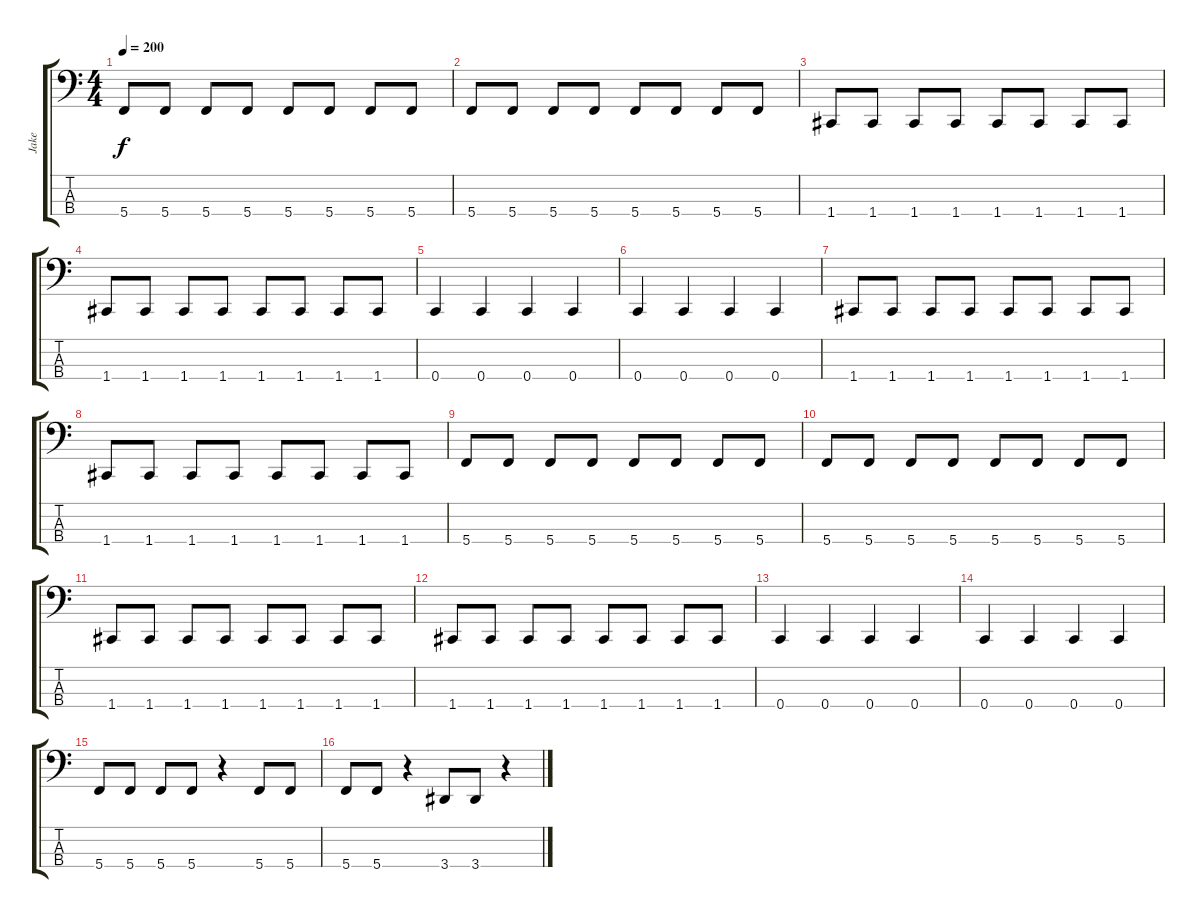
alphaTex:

\track ("Jake" "Jake") {instrument electricbassfinger}
\staff {score tabs}
\tuning (F2 C2 G1 C1) {hide}
\ts (4 4)
\tempo 200
\clef f4
\ks c
5.4.8{dy f} 5.4.8 5.4.8 5.4.8 5.4.8 5.4.8 5.4.8 5.4.8 |
5.4.8 5.4.8 5.4.8 5.4.8 5.4.8 5.4.8 5.4.8 5.4.8 |
1.4.8 1.4.8 1.4.8 1.4.8 1.4.8 1.4.8 1.4.8 1.4.8 |
1.4.8 1.4.8 1.4.8 1.4.8 1.4.8 1.4.8 1.4.8 1.4.8 |
0.4.4 0.4.4 0.4.4 0.4.4 |
0.4.4 0.4.4 0.4.4 0.4.4 |
1.4.8 1.4.8 1.4.8 1.4.8 1.4.8 1.4.8 1.4.8 1.4.8 |
1.4.8 1.4.8 1.4.8 1.4.8 1.4.8 1.4.8 1.4.8 1.4.8 |
5.4.8 5.4.8 5.4.8 5.4.8 5.4.8 5.4.8 5.4.8 5.4.8 |
5.4.8 5.4.8 5.4.8 5.4.8 5.4.8 5.4.8 5.4.8 5.4.8 |
1.4.8 1.4.8 1.4.8 1.4.8 1.4.8 1.4.8 1.4.8 1.4.8 |
1.4.8 1.4.8 1.4.8 1.4.8 1.4.8 1.4.8 1.4.8 1.4.8 |
0.4.4 0.4.4 0.4.4 0.4.4 |
0.4.4 0.4.4 0.4.4 0.4.4 |
5.4.8 5.4.8 5.4.8 5.4.8 r.4 5.4.8 5.4.8 |
5.4.8 5.4.8 r.4 3.4.8 3.4.8 r.4
